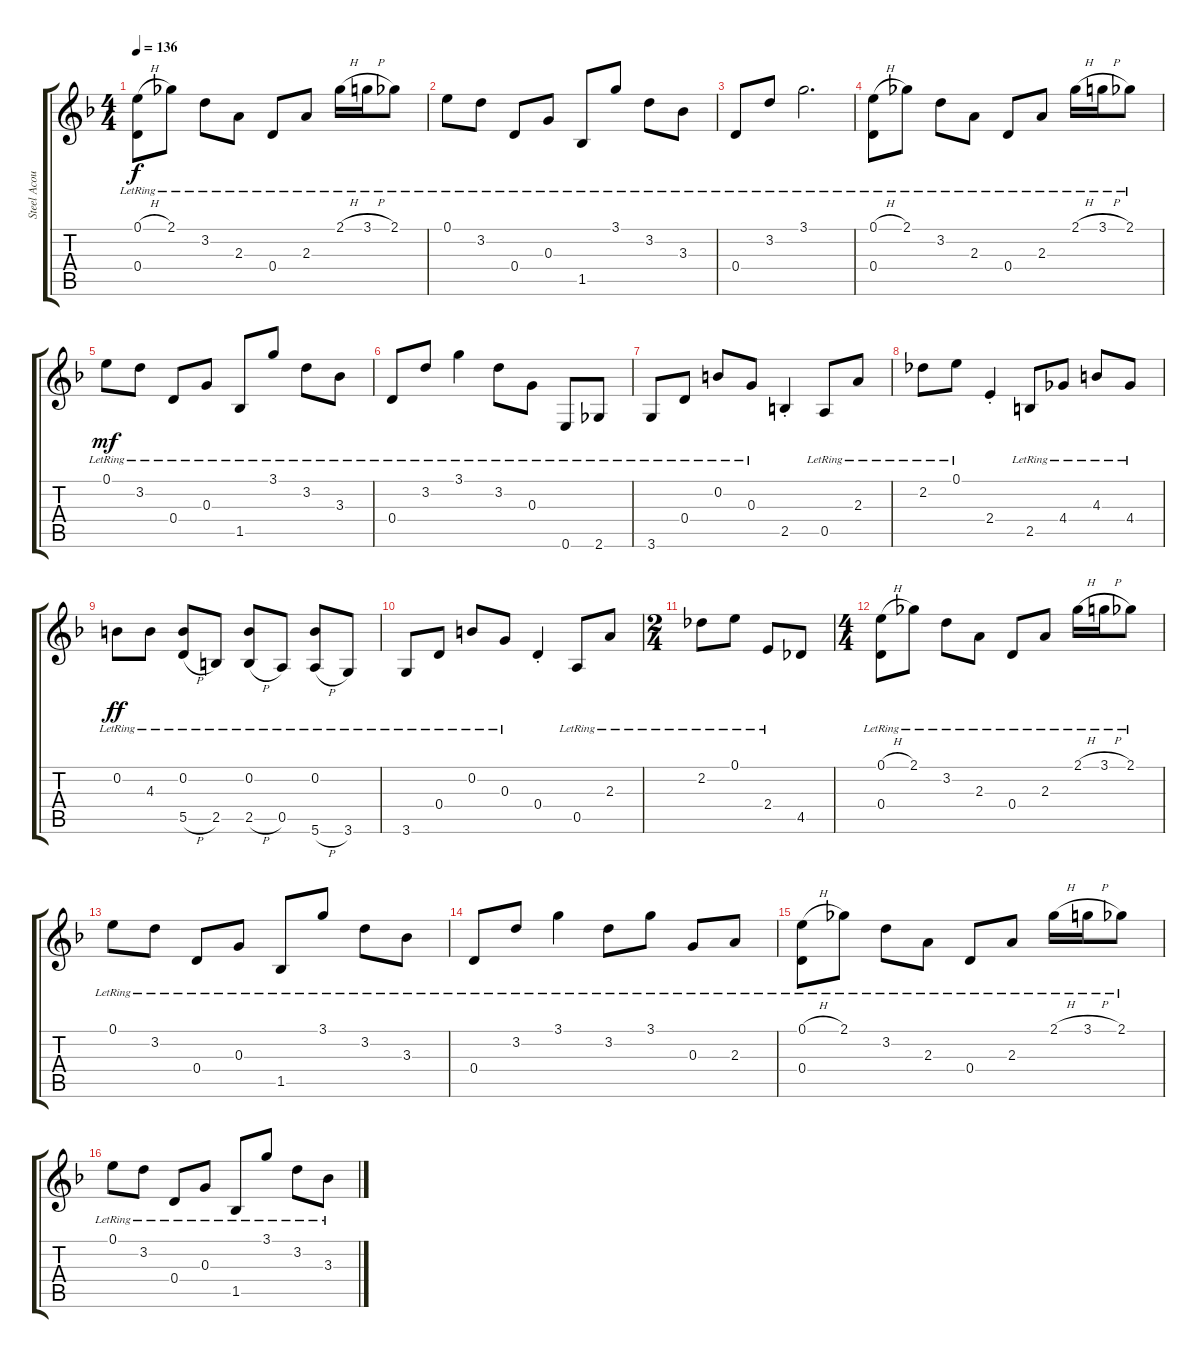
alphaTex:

\track ("Steel Acoustic" "Steel Acou") {instrument acousticguitarsteel}
\staff {score tabs}
\tuning (E4 B3 G3 D3 A2 E2) {hide}
\ts (4 4)
\tempo 136
\clef g2
\ks f
(0.1{h lr} 0.4{lr}).8{dy f instrument acousticguitarsteel} 2.1{lr}.8 3.2{lr}.8 2.3{lr}.8 0.4{lr}.8 2.3{lr}.8 2.1{h lr}.16 3.1{h lr}.16 2.1{lr}.8 |
0.1{lr}.8 3.2{lr}.8 0.4{lr}.8 0.3{lr}.8 1.5{lr}.8 3.1{lr}.8 3.2{lr}.8 3.3{lr}.8 |
0.4{lr}.8 3.2{lr}.8 3.1{lr}.2{d} |
(0.1{h lr} 0.4{lr}).8 2.1{lr}.8 3.2{lr}.8 2.3{lr}.8 0.4{lr}.8 2.3{lr}.8 2.1{h lr}.16 3.1{h lr}.16 2.1{lr}.8 |
0.1{lr}.8{dy mf} 3.2{lr}.8 0.4{lr}.8 0.3{lr}.8 1.5{lr}.8 3.1{lr}.8 3.2{lr}.8 3.3{lr}.8 |
0.4{lr}.8 3.2{lr}.8 3.1{lr}.4 3.2{lr}.8 0.3{lr}.8 0.6{lr}.8 2.6{lr}.8 |
3.6{lr}.8 0.4{lr}.8 0.2{lr}.8 0.3{lr}.8 2.5{st}.4 0.5{lr}.8 2.3{lr}.8 |
2.2{lr}.8 0.1{lr}.8 2.4{st}.4 2.5{lr}.8 4.4{lr}.8 4.3{lr}.8 4.4{lr}.8 |
0.2{lr}.8{dy ff} 4.3{lr}.8 (0.2{lr} 5.5{h lr}).8 2.5{lr}.8 (0.2{lr} 2.5{h lr}).8 0.5{lr}.8 (0.2{lr} 5.6{h lr}).8 3.6{lr}.8 |
3.6{lr}.8 0.4{lr}.8 0.2{lr}.8 0.3{lr}.8 0.4{st}.4 0.5{lr}.8 2.3{lr}.8 |
\ts (2 4)
2.2{lr}.8 0.1{lr}.8 2.4{lr}.8 4.5.8 |
\ts (4 4)
(0.1{h lr} 0.4{lr}).8 2.1{lr}.8 3.2{lr}.8 2.3{lr}.8 0.4{lr}.8 2.3{lr}.8 2.1{h lr}.16 3.1{h lr}.16 2.1{lr}.8 |
0.1{lr}.8 3.2{lr}.8 0.4{lr}.8 0.3{lr}.8 1.5{lr}.8 3.1{lr}.8 3.2{lr}.8 3.3{lr}.8 |
0.4{lr}.8 3.2{lr}.8 3.1{lr}.4 3.2{lr}.8 3.1{lr}.8 0.3{lr}.8 2.3{lr}.8 |
(0.1{h lr} 0.4{lr}).8 2.1{lr}.8 3.2{lr}.8 2.3{lr}.8 0.4{lr}.8 2.3{lr}.8 2.1{h lr}.16 3.1{h lr}.16 2.1{lr}.8 |
0.1{lr}.8 3.2{lr}.8 0.4{lr}.8 0.3{lr}.8 1.5{lr}.8 3.1{lr}.8 3.2{lr}.8 3.3{lr}.8
